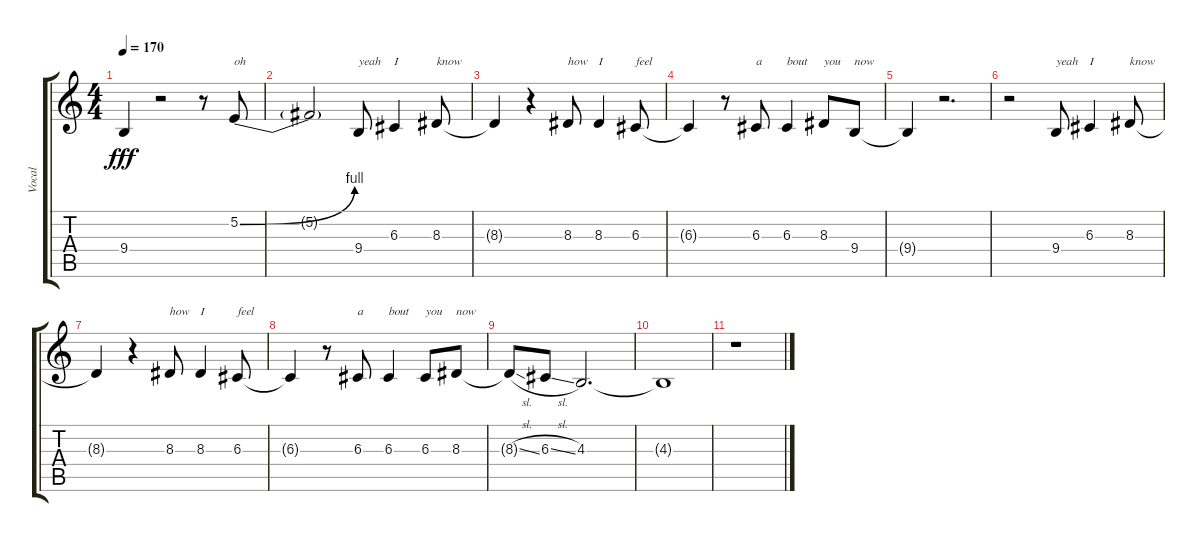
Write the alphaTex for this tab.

\track ("Vocal" "Vocal") {instrument sitar}
\staff {score tabs}
\tuning (E4 B3 G3 D3 A2 E2) {hide}
\ts (4 4)
\tempo 170
\clef g2
\ks c
9.4{t}.4{dy fff} r.2 r.8 5.2{be (bend 0 0 60 4)}.8{txt "oh"} |
5.2{t}.2 9.4.8{txt "yeah"} 6.3.4{txt "I"} 8.3.8{txt "know"} |
8.3{t}.4 r.4 8.3.8{txt "how"} 8.3.4{txt "I"} 6.3.8{txt "feel"} |
6.3{t}.4 r.8 6.3.8{txt "a"} 6.3.4{txt "bout"} 8.3.8{txt "you"} 9.4.8{txt "now"} |
9.4{t}.4 r.2{d} |
r.2 9.4.8{txt "yeah"} 6.3.4{txt "I"} 8.3.8{txt "know"} |
8.3{t}.4 r.4 8.3.8{txt "how"} 8.3.4{txt "I"} 6.3.8{txt "feel"} |
6.3{t}.4 r.8 6.3.8{txt "a"} 6.3.4{txt "bout"} 6.3.8{txt "you"} 8.3.8{txt "now"} |
8.3{sl t}.8 6.3{sl}.8 4.3.2{d} |
4.3{t}.1{volume 0} |
r.1
